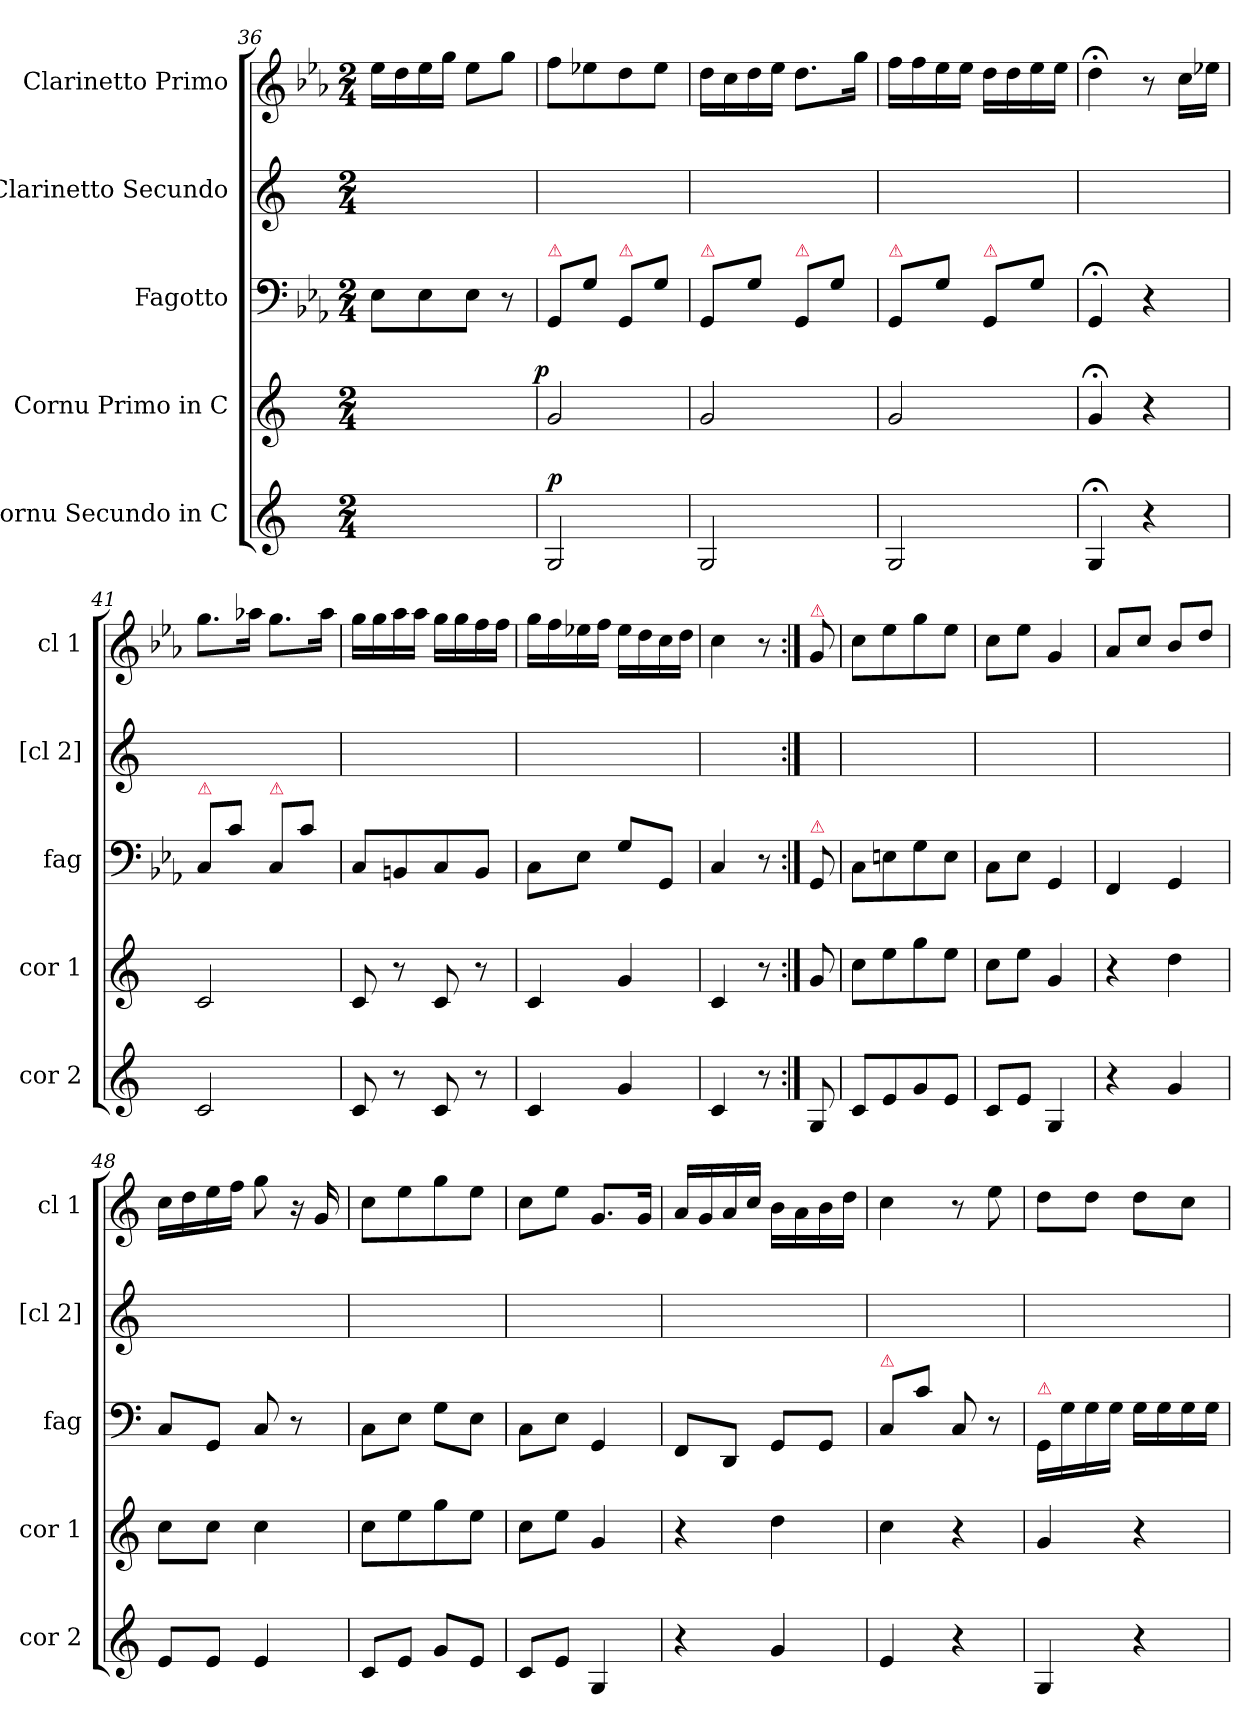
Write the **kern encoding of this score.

**kern	**dynam	**kern	**dynam	**kern	**dynam	**kern	**kern
*part5	*part5	*part4	*part4	*part3	*part3	*part2	*part1
*staff5	*staff5	*staff4	*staff4	*staff3	*staff3	*staff2	*staff1
*I"Cornu Secundo in C	*	*I"Cornu Primo in C	*	*I"Fagotto	*	*I"Clarinetto Secundo	*I"Clarinetto Primo
*I'cor 2	*	*I'cor 1	*	*I'fag	*	*I'[cl 2]	*I'cl 1
*clefG2	*	*clefG2	*	*clefF4	*	*clefG2	*clefG2
*k[]	*	*k[]	*	*k[b-e-a-]	*	*k[]	*k[b-e-a-]
*M2/4	*	*M2/4	*	*M2/4	*	*M2/4	*M2/4
=36	=36	=36	=36	=36	=36	=36	=36
2ryy	.	2ryy	.	8E-\L	.	2ryy	16ee-\LL
.	.	.	.	.	.	.	16dd\
.	.	.	.	8E-\	.	.	16ee-\
.	.	.	.	.	.	.	16gg\JJ
.	.	.	.	8E-\J	.	.	8ee-\L
.	.	.	.	8r	.	.	8gg\J
=37	=37	=37	=37	=37	=37	=37	=37
!	!	!	!	!LO:TX:a:color=crimson:t=⚠	!	!	!
!	!LO:DY:a	!	!LO:DY:a:rj	!	!	!	!
2G/	p.	2g/	p	8GG/L	.	2ryy	8ff\L
.	.	.	.	8G\J	.	.	8ee-X\
!	!	!	!	!LO:TX:a:color=crimson:t=⚠	!	!	!
.	.	.	.	8GG/L	.	.	8dd\
.	.	.	.	8G\J	.	.	8ee-\J
=38	=38	=38	=38	=38	=38	=38	=38
!	!	!	!	!LO:TX:a:color=crimson:t=⚠	!	!	!
2G/	.	2g/	.	8GG/L	.	2ryy	16dd\LL
.	.	.	.	.	.	.	16cc\
.	.	.	.	8G\J	.	.	16dd\
.	.	.	.	.	.	.	16ee-\JJ
!	!	!	!	!LO:TX:a:color=crimson:t=⚠	!	!	!
.	.	.	.	8GG/L	.	.	8.dd\L
.	.	.	.	8G\J	.	.	.
.	.	.	.	.	.	.	16gg\Jk
=39	=39	=39	=39	=39	=39	=39	=39
!	!	!	!	!LO:TX:a:color=crimson:t=⚠	!	!	!
2G/	.	2g/	.	8GG/L	.	2ryy	16ff\LL
.	.	.	.	.	.	.	16ff\
.	.	.	.	8G\J	.	.	16ee-\
.	.	.	.	.	.	.	16ee-\JJ
!	!	!	!	!LO:TX:a:color=crimson:t=⚠	!	!	!
.	.	.	.	8GG/L	.	.	16dd\LL
.	.	.	.	.	.	.	16dd\
.	.	.	.	8G\J	.	.	16ee-\
.	.	.	.	.	.	.	16ee-\JJ
=40	=40	=40	=40	=40	=40	=40	=40
4G;</	.	4g;</	.	4GG;</	.	2ryy	4dd;<\
4r	.	4r	.	4r	.	.	8r
.	.	.	.	.	.	.	16cc\LL
.	.	.	.	.	.	.	16ee-X\JJ
=41	=41	=41	=41	=41	=41	=41	=41
!	!	!	!	!LO:TX:a:color=crimson:t=⚠	!	!	!
2c/	.	2c/	.	8C/L	.	2ryy	8.gg\L
.	.	.	.	8c\J	.	.	.
.	.	.	.	.	.	.	16aa-X\Jk
!	!	!	!	!LO:TX:a:color=crimson:t=⚠	!	!	!
.	.	.	.	8C/L	.	.	8.gg\L
.	.	.	.	8c\J	.	.	.
.	.	.	.	.	.	.	16aa-\Jk
=42	=42	=42	=42	=42	=42	=42	=42
8c/	.	8c/	.	8C/L	.	2ryy	16gg\LL
.	.	.	.	.	.	.	16gg\
8r	.	8r	.	8BBn/	.	.	16aa-\
.	.	.	.	.	.	.	16aa-\JJ
8c/	.	8c/	.	8C/	.	.	16gg\LL
.	.	.	.	.	.	.	16gg\
8r	.	8r	.	8BB/J	.	.	16ff\
.	.	.	.	.	.	.	16ff\JJ
=43	=43	=43	=43	=43	=43	=43	=43
4c/	.	4c/	.	8C\L	.	2ryy	16gg\LL
.	.	.	.	.	.	.	16ff\
.	.	.	.	8E-\J	.	.	16ee-X\
.	.	.	.	.	.	.	16ff\JJ
4g/	.	4g/	.	8G\L	.	.	16ee-\LL
.	.	.	.	.	.	.	16dd\
.	.	.	.	8GG/J	.	.	16cc\
.	.	.	.	.	.	.	16dd\JJ
=	=	=	=	=	=	=	=
4c/	.	4c/	.	4C/	.	4.ryy	4cc\
8r	.	8r	.	8r	.	.	8r
=44:|!	=44:|!	=44:|!	=44:|!	=44:|!	=44:|!	=44:|!	=44:|!
*	*	*	*	*k[]	*	*k[]	*k[]
*	*	*	*	*C:	*	*C:	*C:
!	!	!	!	!	!	!	!LO:TX:a:color=crimson:t=⚠
!	!	!	!	!LO:TX:a:color=crimson:t=⚠	!	!	!
!	!	!	!	!	!LO:DY:a	!	!
8G/	.	8g/	.	8GG/	for	8ryy	8g/
=45	=45	=45	=45	=45	=45	=45	=45
8c/L	.	8cc\L	.	8C\L	.	2ryy	8cc\L
8e/	.	8ee\	.	8En\	.	.	8ee\
8g/	.	8gg\	.	8G\	.	.	8gg\
8e/J	.	8ee\J	.	8E\J	.	.	8ee\J
=46	=46	=46	=46	=46	=46	=46	=46
8c/L	.	8cc\L	.	8C\L	.	2ryy	8cc\L
8e/J	.	8ee\J	.	8E\J	.	.	8ee\J
4G/	.	4g/	.	4GG/	.	.	4g/
=47	=47	=47	=47	=47	=47	=47	=47
4r	.	4r	.	4FF/	.	2ryy	8a/L
.	.	.	.	.	.	.	8cc/J
4g/	.	4dd\	.	4GG/	.	.	8b/L
.	.	.	.	.	.	.	8dd/J
=48	=48	=48	=48	=48	=48	=48	=48
8e/L	.	8cc\L	.	8C/L	.	2ryy	16cc\LL
.	.	.	.	.	.	.	16dd\
8e/J	.	8cc\J	.	8GG/J	.	.	16ee\
.	.	.	.	.	.	.	16ff\JJ
4e/	.	4cc\	.	8C/	.	.	8gg\
.	.	.	.	8r	.	.	16r
.	.	.	.	.	.	.	16g/
=49	=49	=49	=49	=49	=49	=49	=49
8c/L	.	8cc\L	.	8C\L	.	2ryy	8cc\L
8e/J	.	8ee\	.	8E\J	.	.	8ee\
8g/L	.	8gg\	.	8G\L	.	.	8gg\
8e/J	.	8ee\J	.	8E\J	.	.	8ee\J
=50	=50	=50	=50	=50	=50	=50	=50
8c/L	.	8cc\L	.	8C\L	.	2ryy	8cc\L
8e/J	.	8ee\J	.	8E\J	.	.	8ee\J
4G/	.	4g/	.	4GG/	.	.	8.g/L
.	.	.	.	.	.	.	16g/Jk
=51	=51	=51	=51	=51	=51	=51	=51
4r	.	4r	.	8FF/L	.	2ryy	16a/LL
.	.	.	.	.	.	.	16g/
.	.	.	.	8DD/J	.	.	16a/
.	.	.	.	.	.	.	16cc/JJ
4g/	.	4dd\	.	8GG/L	.	.	16b\LL
.	.	.	.	.	.	.	16a\
.	.	.	.	8GG/J	.	.	16b\
.	.	.	.	.	.	.	16dd\JJ
=52	=52	=52	=52	=52	=52	=52	=52
!	!	!	!	!LO:TX:a:color=crimson:t=⚠	!	!	!
4e/	.	4cc\	.	8C/L	.	2ryy	4cc\
.	.	.	.	8c\J	.	.	.
4r	.	4r	.	8C/	.	.	8r
.	.	.	.	8r	.	.	8ee\
=53	=53	=53	=53	=53	=53	=53	=53
!	!	!	!	!LO:TX:a:color=crimson:t=⚠	!	!	!
4G/	.	4g/	.	16GG/LL	.	2ryy	8dd\L
.	.	.	.	16G\	.	.	.
.	.	.	.	16G\	.	.	8dd\J
.	.	.	.	16G\JJ	.	.	.
4r	.	4r	.	16G\LL	.	.	8dd\L
.	.	.	.	16G\	.	.	.
.	.	.	.	16G\	.	.	8cc\J
.	.	.	.	16G\JJ	.	.	.
=	=	=	=	=	=	=	=
*-	*-	*-	*-	*-	*-	*-	*-
